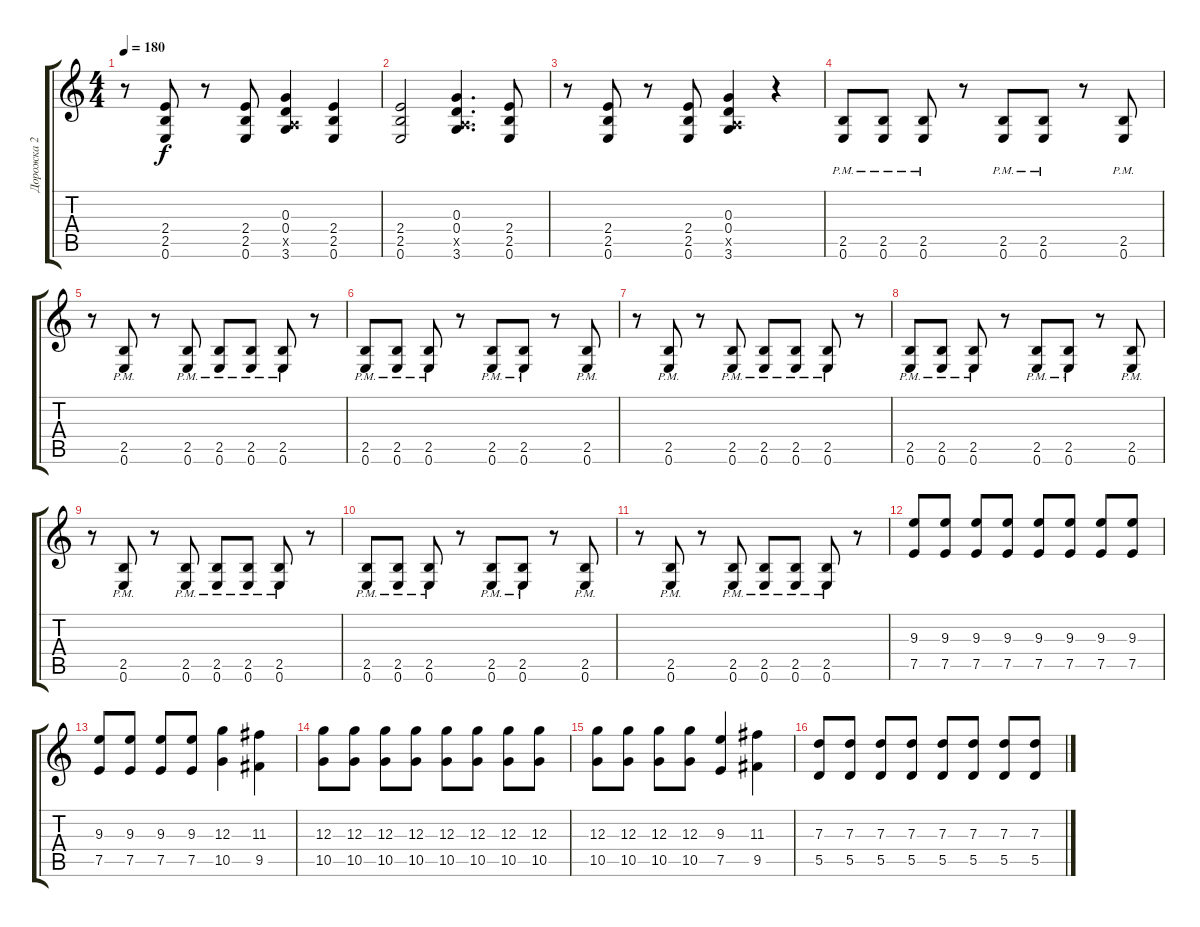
\track ("Дорожка 2" "Дорожка 2") {instrument distortionguitar}
\staff {score tabs}
\tuning (E4 B3 G3 D3 A2 E2) {hide}
\ts (4 4)
\tempo 180
\clef g2
\ks c
r.8{dy f} (2.4 2.5 0.6).8 r.8 (2.4 2.5 0.6).8 (0.3 0.4 0.5{x} 3.6).4 (2.4 2.5 0.6).4 |
(2.4 2.5 0.6).2 (0.3 0.4 0.5{x} 3.6).4{d} (2.4 2.5 0.6).8 |
r.8 (2.4 2.5 0.6).8 r.8 (2.4 2.5 0.6).8 (0.3 0.4 0.5{x} 3.6).4 r.4 |
(2.5{pm} 0.6{pm}).8 (2.5{pm} 0.6{pm}).8 (2.5{pm} 0.6{pm}).8 r.8 (2.5{pm} 0.6{pm}).8 (2.5{pm} 0.6{pm}).8 r.8 (2.5{pm} 0.6{pm}).8 |
r.8 (2.5{pm} 0.6{pm}).8 r.8 (2.5{pm} 0.6{pm}).8 (2.5{pm} 0.6{pm}).8 (2.5{pm} 0.6{pm}).8 (2.5{pm} 0.6{pm}).8 r.8 |
(2.5{pm} 0.6{pm}).8 (2.5{pm} 0.6{pm}).8 (2.5{pm} 0.6{pm}).8 r.8 (2.5{pm} 0.6{pm}).8 (2.5{pm} 0.6{pm}).8 r.8 (2.5{pm} 0.6{pm}).8 |
r.8 (2.5{pm} 0.6{pm}).8 r.8 (2.5{pm} 0.6{pm}).8 (2.5{pm} 0.6{pm}).8 (2.5{pm} 0.6{pm}).8 (2.5{pm} 0.6{pm}).8 r.8 |
(2.5{pm} 0.6{pm}).8 (2.5{pm} 0.6{pm}).8 (2.5{pm} 0.6{pm}).8 r.8 (2.5{pm} 0.6{pm}).8 (2.5{pm} 0.6{pm}).8 r.8 (2.5{pm} 0.6{pm}).8 |
r.8 (2.5{pm} 0.6{pm}).8 r.8 (2.5{pm} 0.6{pm}).8 (2.5{pm} 0.6{pm}).8 (2.5{pm} 0.6{pm}).8 (2.5{pm} 0.6{pm}).8 r.8 |
(2.5{pm} 0.6{pm}).8 (2.5{pm} 0.6{pm}).8 (2.5{pm} 0.6{pm}).8 r.8 (2.5{pm} 0.6{pm}).8 (2.5{pm} 0.6{pm}).8 r.8 (2.5{pm} 0.6{pm}).8 |
r.8 (2.5{pm} 0.6{pm}).8 r.8 (2.5{pm} 0.6{pm}).8 (2.5{pm} 0.6{pm}).8 (2.5{pm} 0.6{pm}).8 (2.5{pm} 0.6{pm}).8 r.8 |
(9.3 7.5).8 (9.3 7.5).8 (9.3 7.5).8 (9.3 7.5).8 (9.3 7.5).8 (9.3 7.5).8 (9.3 7.5).8 (9.3 7.5).8 |
(9.3 7.5).8 (9.3 7.5).8 (9.3 7.5).8 (9.3 7.5).8 (12.3 10.5).4 (11.3 9.5).4 |
(12.3 10.5).8 (12.3 10.5).8 (12.3 10.5).8 (12.3 10.5).8 (12.3 10.5).8 (12.3 10.5).8 (12.3 10.5).8 (12.3 10.5).8 |
(12.3 10.5).8 (12.3 10.5).8 (12.3 10.5).8 (12.3 10.5).8 (9.3 7.5).4 (11.3 9.5).4 |
(7.3 5.5).8 (7.3 5.5).8 (7.3 5.5).8 (7.3 5.5).8 (7.3 5.5).8 (7.3 5.5).8 (7.3 5.5).8 (7.3 5.5).8
